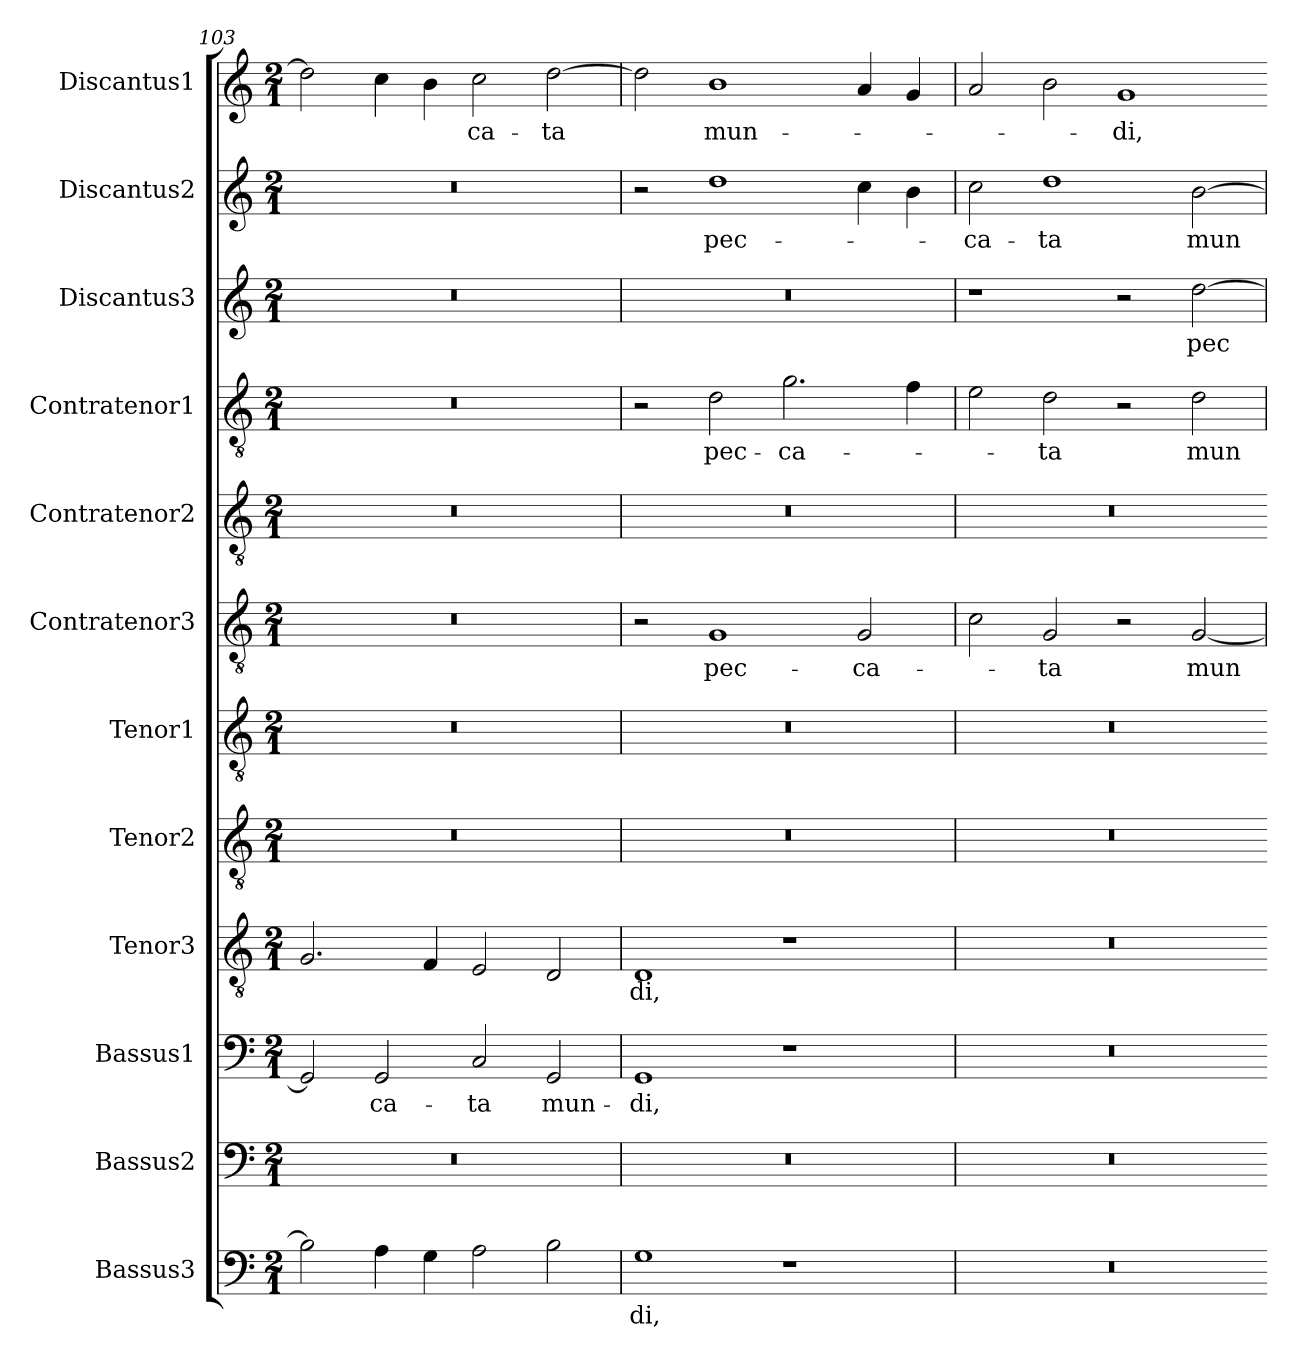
**kern	**text	**kern	**kern	**text	**kern	**text	**kern	**kern	**kern	**text	**kern	**kern	**text	**kern	**text	**kern	**text	**kern	**text
*part12	*part12	*part11	*part10	*part10	*part9	*part9	*part8	*part7	*part6	*part6	*part5	*part4	*part4	*part3	*part3	*part2	*part2	*part1	*part1
*staff12	*staff12	*staff11	*staff10	*staff10	*staff9	*staff9	*staff8	*staff7	*staff6	*staff6	*staff5	*staff4	*staff4	*staff3	*staff3	*staff2	*staff2	*staff1	*staff1
*I"Bassus3	*	*I"Bassus2	*I"Bassus1	*	*I"Tenor3	*	*I"Tenor2	*I"Tenor1	*I"Contratenor3	*	*I"Contratenor2	*I"Contratenor1	*	*I"Discantus3	*	*I"Discantus2	*	*I"Discantus1	*
*I'B3	*	*I'B2	*I'B1	*	*I'T3	*	*I'T2	*I'T1	*I'Ct3	*	*I'Ct2	*I'Ct1	*	*I'D3	*	*I'D2	*	*I'D1	*
*clefF4	*	*clefF4	*clefF4	*	*clefGv2	*	*clefGv2	*clefGv2	*clefGv2	*	*clefGv2	*clefGv2	*	*clefG2	*	*clefG2	*	*clefG2	*
*k[]	*	*k[]	*k[]	*	*k[]	*	*k[]	*k[]	*k[]	*	*k[]	*k[]	*	*k[]	*	*k[]	*	*k[]	*
*M2/1	*	*M2/1	*M2/1	*	*M2/1	*	*M2/1	*M2/1	*M2/1	*	*M2/1	*M2/1	*	*M2/1	*	*M2/1	*	*M2/1	*
=103	=103	=103	=103	=103	=103	=103	=103	=103	=103	=103	=103	=103	=103	=103	=103	=103	=103	=103	=103
2B\]	.	0r	2GG/]	.	2.G/	.	0r	0r	0r	.	0r	0r	.	0r	.	0r	.	2dd\]	.
4A\	.	.	2GG/	-ca-	.	.	.	.	.	.	.	.	.	.	.	.	.	4cc\	.
4G\	.	.	.	.	4F/	.	.	.	.	.	.	.	.	.	.	.	.	4b\	.
2A\	.	.	2C/	-ta	2E/	.	.	.	.	.	.	.	.	.	.	.	.	2cc\	-ca-
2B\	.	.	2GG/	mun-	2D/	.	.	.	.	.	.	.	.	.	.	.	.	[2dd\	-ta
=104	=104	=104	=104	=104	=104	=104	=104	=104	=104	=104	=104	=104	=104	=104	=104	=104	=104	=104	=104
1G\	-di,	0r	1GG/	-di,	1D/	-di,	0r	0r	2r	.	0r	2r	.	0r	.	2r	.	2dd\]	.
.	.	.	.	.	.	.	.	.	1G/	pec-	.	2d\	pec-	.	.	1dd\	pec-	1b\	mun-
1r	.	.	1r	.	1r	.	.	.	.	.	.	2.g\	-ca-	.	.	.	.	.	.
.	.	.	.	.	.	.	.	.	2G/	-ca-	.	.	.	.	.	4cc\	.	4a/	.
.	.	.	.	.	.	.	.	.	.	.	.	4f\	.	.	.	4b\	.	4g/	.
=105	=105	=105	=105	=105	=105	=105	=105	=105	=105	=105	=105	=105	=105	=105	=105	=105	=105	=105	=105
0r	.	0r	0r	.	0r	.	0r	0r	2c\	.	0r	2e\	.	1r	.	2cc\	-ca-	2a/	.
.	.	.	.	.	.	.	.	.	2G/	-ta	.	2d\	-ta	.	.	1dd\	-ta	2b\	.
.	.	.	.	.	.	.	.	.	2r	.	.	2r	.	2r	.	.	.	1g/	-di,
.	.	.	.	.	.	.	.	.	[2G/	mun-	.	2d\	mun-	[2dd\	pec-	[2b\	mun-	.	.
=	=-	=	=	=-	=	=-	=	=	=	=-	=	=	=-	=	=-	=	=-	=-	=-
*-	*-	*-	*-	*-	*-	*-	*-	*-	*-	*-	*-	*-	*-	*-	*-	*-	*-	*-	*-
